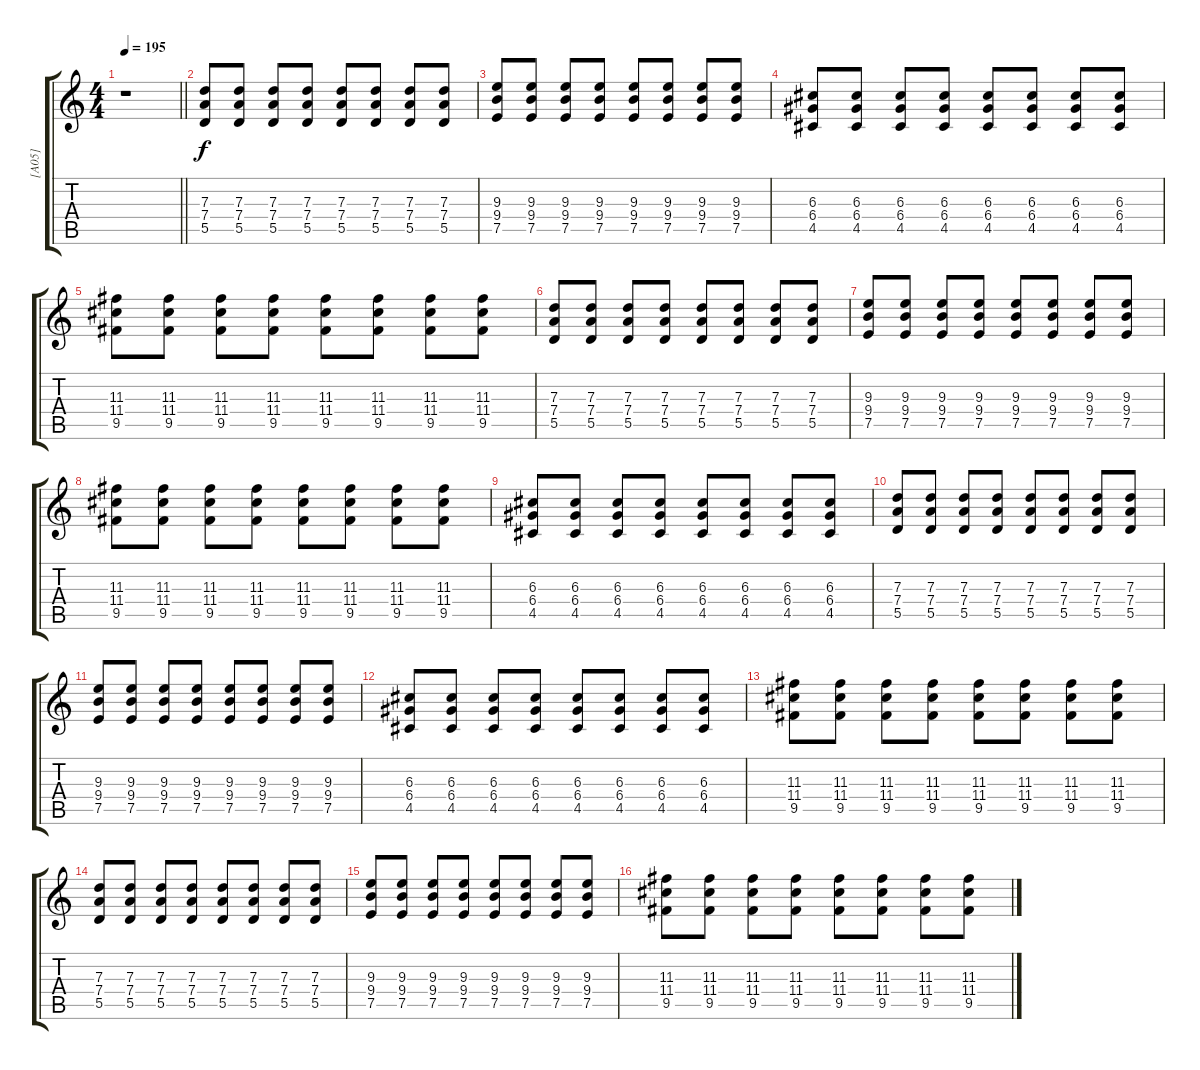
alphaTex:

\track ("[A05]" "[A05]") {instrument overdrivenguitar}
\staff {score tabs}
\tuning (E4 B3 G3 D3 A2 E2) {hide}
\ts (4 4)
\tempo 195
\clef g2
\barLineRight lightlight
\ks c
r.1{dy f instrument overdrivenguitar} |
(7.3 7.4 5.5).8 (7.3 7.4 5.5).8 (7.3 7.4 5.5).8 (7.3 7.4 5.5).8 (7.3 7.4 5.5).8 (7.3 7.4 5.5).8 (7.3 7.4 5.5).8 (7.3 7.4 5.5).8 |
(9.3 9.4 7.5).8 (9.3 9.4 7.5).8 (9.3 9.4 7.5).8 (9.3 9.4 7.5).8 (9.3 9.4 7.5).8 (9.3 9.4 7.5).8 (9.3 9.4 7.5).8 (9.3 9.4 7.5).8 |
(6.3 6.4 4.5).8 (6.3 6.4 4.5).8 (6.3 6.4 4.5).8 (6.3 6.4 4.5).8 (6.3 6.4 4.5).8 (6.3 6.4 4.5).8 (6.3 6.4 4.5).8 (6.3 6.4 4.5).8 |
(11.3 11.4 9.5).8 (11.3 11.4 9.5).8 (11.3 11.4 9.5).8 (11.3 11.4 9.5).8 (11.3 11.4 9.5).8 (11.3 11.4 9.5).8 (11.3 11.4 9.5).8 (11.3 11.4 9.5).8 |
(7.3 7.4 5.5).8 (7.3 7.4 5.5).8 (7.3 7.4 5.5).8 (7.3 7.4 5.5).8 (7.3 7.4 5.5).8 (7.3 7.4 5.5).8 (7.3 7.4 5.5).8 (7.3 7.4 5.5).8 |
(9.3 9.4 7.5).8 (9.3 9.4 7.5).8 (9.3 9.4 7.5).8 (9.3 9.4 7.5).8 (9.3 9.4 7.5).8 (9.3 9.4 7.5).8 (9.3 9.4 7.5).8 (9.3 9.4 7.5).8 |
(11.3 11.4 9.5).8 (11.3 11.4 9.5).8 (11.3 11.4 9.5).8 (11.3 11.4 9.5).8 (11.3 11.4 9.5).8 (11.3 11.4 9.5).8 (11.3 11.4 9.5).8 (11.3 11.4 9.5).8 |
(6.3 6.4 4.5).8 (6.3 6.4 4.5).8 (6.3 6.4 4.5).8 (6.3 6.4 4.5).8 (6.3 6.4 4.5).8 (6.3 6.4 4.5).8 (6.3 6.4 4.5).8 (6.3 6.4 4.5).8 |
(7.3 7.4 5.5).8 (7.3 7.4 5.5).8 (7.3 7.4 5.5).8 (7.3 7.4 5.5).8 (7.3 7.4 5.5).8 (7.3 7.4 5.5).8 (7.3 7.4 5.5).8 (7.3 7.4 5.5).8 |
(9.3 9.4 7.5).8 (9.3 9.4 7.5).8 (9.3 9.4 7.5).8 (9.3 9.4 7.5).8 (9.3 9.4 7.5).8 (9.3 9.4 7.5).8 (9.3 9.4 7.5).8 (9.3 9.4 7.5).8 |
(6.3 6.4 4.5).8 (6.3 6.4 4.5).8 (6.3 6.4 4.5).8 (6.3 6.4 4.5).8 (6.3 6.4 4.5).8 (6.3 6.4 4.5).8 (6.3 6.4 4.5).8 (6.3 6.4 4.5).8 |
(11.3 11.4 9.5).8 (11.3 11.4 9.5).8 (11.3 11.4 9.5).8 (11.3 11.4 9.5).8 (11.3 11.4 9.5).8 (11.3 11.4 9.5).8 (11.3 11.4 9.5).8 (11.3 11.4 9.5).8 |
(7.3 7.4 5.5).8 (7.3 7.4 5.5).8 (7.3 7.4 5.5).8 (7.3 7.4 5.5).8 (7.3 7.4 5.5).8 (7.3 7.4 5.5).8 (7.3 7.4 5.5).8 (7.3 7.4 5.5).8 |
(9.3 9.4 7.5).8 (9.3 9.4 7.5).8 (9.3 9.4 7.5).8 (9.3 9.4 7.5).8 (9.3 9.4 7.5).8 (9.3 9.4 7.5).8 (9.3 9.4 7.5).8 (9.3 9.4 7.5).8 |
(11.3 11.4 9.5).8 (11.3 11.4 9.5).8 (11.3 11.4 9.5).8 (11.3 11.4 9.5).8 (11.3 11.4 9.5).8 (11.3 11.4 9.5).8 (11.3 11.4 9.5).8 (11.3 11.4 9.5).8
